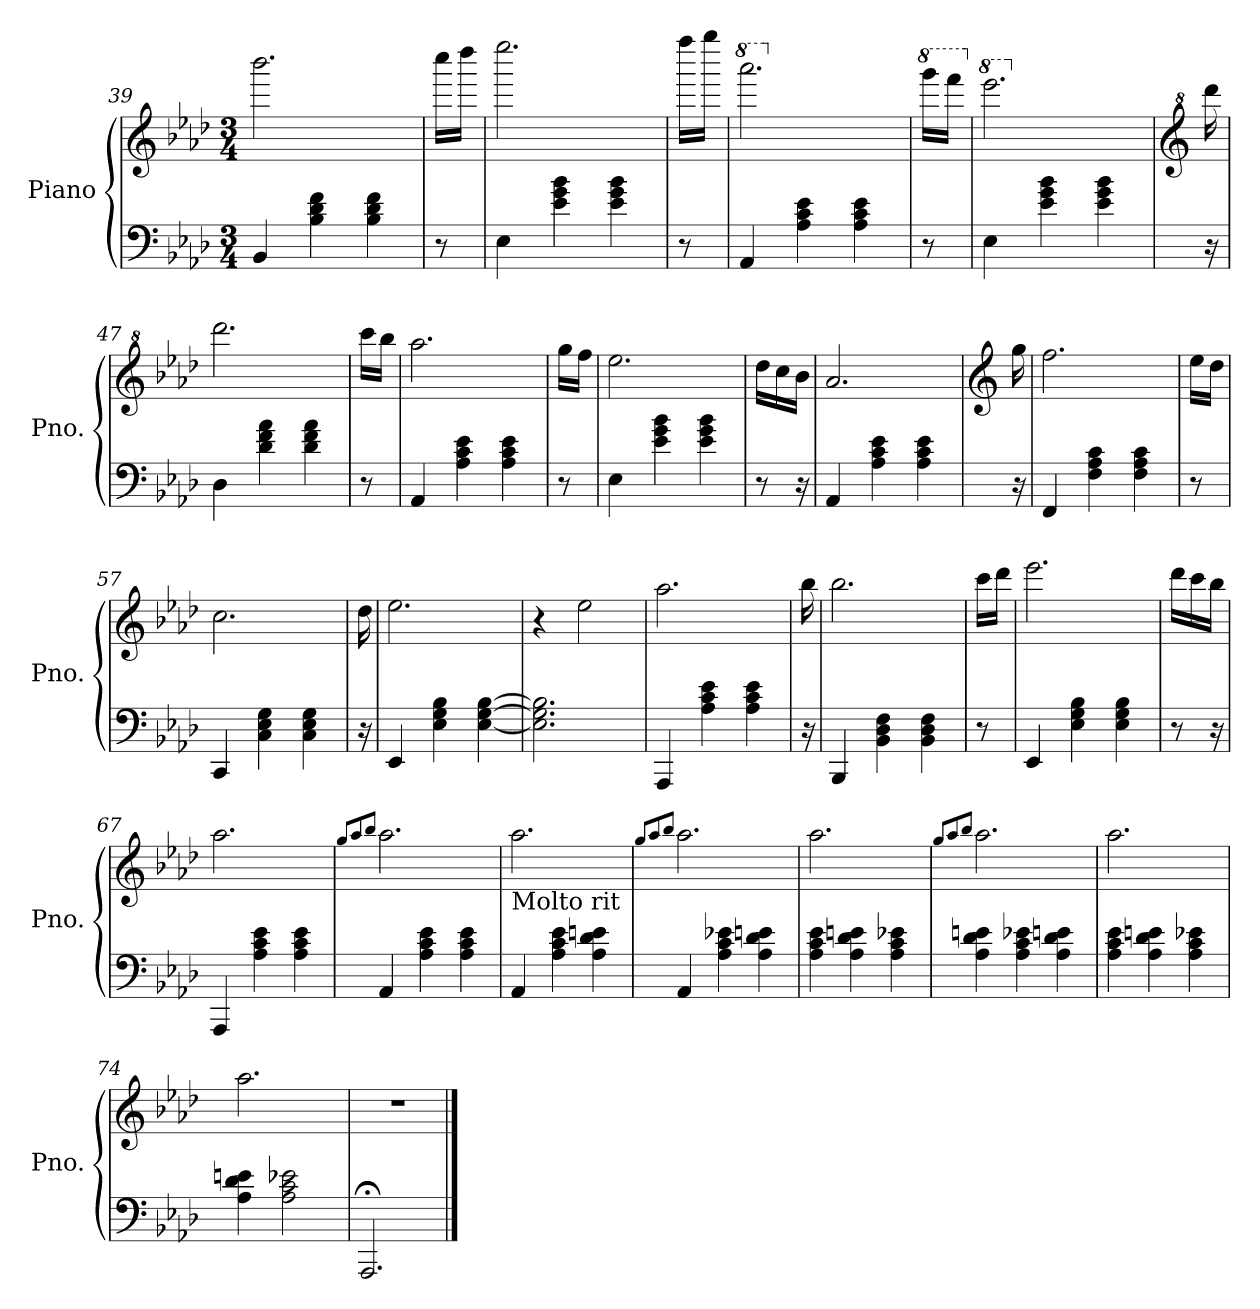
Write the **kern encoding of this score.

**kern	**kern
*part1	*part1
*staff2	*staff1
*I"Piano	*
*I'Pno.	*
*clefF4	*clefG2
*k[b-e-a-d-]	*k[b-e-a-d-]
*M3/4	*M3/4
=39	=39
4BB-/	2.bbb-\
4B-\ 4d-\ 4f\	.
4B-\ 4d-\ 4f\	.
=40	=40
8r	16cccc\LL
.	16dddd-\JJ
!!LO:LB:g=z
=41	=41
4E-\	2.eeee-\
4e-\ 4g\ 4b-\	.
4e-\ 4g\ 4b-\	.
=42	=42
8r	16ffff\LL
.	16gggg\JJ
=43	=43
*	*8va
4AA-/	2.aaaa-\
4A-\ 4c\ 4e-\	.
4A-\ 4c\ 4e-\	.
=44	=44
*	*X8va
*	*8va
8r	16gggg\LL
.	16ffff\JJ
=45	=45
*	*X8va
*	*8va
4E-\	2.eeee-\
4e-\ 4g\ 4b-\	.
4e-\ 4g\ 4b-\	.
=46	=46
*	*clefG^2
*	*X8va
16r	16dddd-\
=47	=47
4D-\	2.dddd-\
4d-\ 4f\ 4a-\	.
4d-\ 4f\ 4a-\	.
=48	=48
8r	16cccc\LL
.	16bbb-\JJ
=49	=49
4AA-/	2.aaa-\
4A-\ 4c\ 4e-\	.
4A-\ 4c\ 4e-\	.
=50	=50
8r	16ggg\LL
.	16fff\JJ
!!LO:PB:g=z
=51	=51
4E-\	2.eee-\
4e-\ 4g\ 4b-\	.
4e-\ 4g\ 4b-\	.
=52	=52
8r	16ddd-\LL
.	16ccc\
16r	16bb-\JJ
=53	=53
4AA-/	2.aa-/
4A-\ 4c\ 4e-\	.
4A-\ 4c\ 4e-\	.
=54	=54
*	*clefG2
16r	16gg\
=55	=55
4FF/	2.ff\
4F\ 4A-\ 4c\	.
4F\ 4A-\ 4c\	.
=56	=56
8r	16ee-\LL
.	16dd-\JJ
=57	=57
4CC/	2.cc\
4C\ 4E-\ 4G\	.
4C\ 4E-\ 4G\	.
=58	=58
16r	16dd-\
=59	=59
4EE-/	2.ee-\
4E-\ 4G\ 4B-\	.
[4E-\ [4G\ [4B-\	.
=60	=60
2.E-\] 2.G\] 2.B-\]	4r
.	2ee-\
=61	=61
4AAA-/	2.aa-\
4A-\ 4c\ 4e-\	.
4A-\ 4c\ 4e-\	.
!!LO:LB:g=z
=62	=62
16r	16bb-\
=63	=63
4BBB-/	2.bb-\
4BB-\ 4D-\ 4F\	.
4BB-\ 4D-\ 4F\	.
=64	=64
8r	16ccc\LL
.	16ddd-\JJ
=65	=65
4EE-/	2.eee-\
4E-\ 4G\ 4B-\	.
4E-\ 4G\ 4B-\	.
=66	=66
8r	16ddd-\LL
.	16ccc\
16r	16bb-\JJ
=67	=67
4AAA-/	2.aa-\
4A-\ 4c\ 4e-\	.
4A-\ 4c\ 4e-\	.
=68	=68
.	8qgg/L
.	8qaa-/
.	8qbb-/J
4AA-/	2.aa-\
4A-\ 4c\ 4e-\	.
4A-\ 4c\ 4e-\	.
=69	=69
!LO:TX:a:t=Molto rit	!
4AA-/	2.aa-\
4A-\ 4c\ 4e-\	.
4A-\ 4d-\ 4en\	.
!!LO:LB:g=z
=70	=70
*	*MM100
.	8qgg/L
.	8qaa-/
.	8qbb-/J
4AA-/	2.aa-\
4A-\ 4c\ 4e-X\	.
4A-\ 4d-\ 4en\	.
=71	=71
4A-\ 4c\ 4e-\	2.aa-\
4A-\ 4d-\ 4en\	.
4A-\ 4c\ 4e-X\	.
=72	=72
*	*MM90
.	8qgg/L
.	8qaa-/
.	8qbb-/J
4A-\ 4d-\ 4en\	2.aa-\
4A-\ 4c\ 4e-X\	.
4A-\ 4d-\ 4en\	.
=73	=73
*	*MM80
4A-\ 4c\ 4e-\	2.aa-\
4A-\ 4d-\ 4en\	.
4A-\ 4c\ 4e-X\	.
=74	=74
*	*MM75
4A-\ 4d-\ 4en\	2.aa-\
2A-\ 2c\ 2e-X\	.
=75	=75
2.AAA-;</	2.r
==	==
*-	*-
